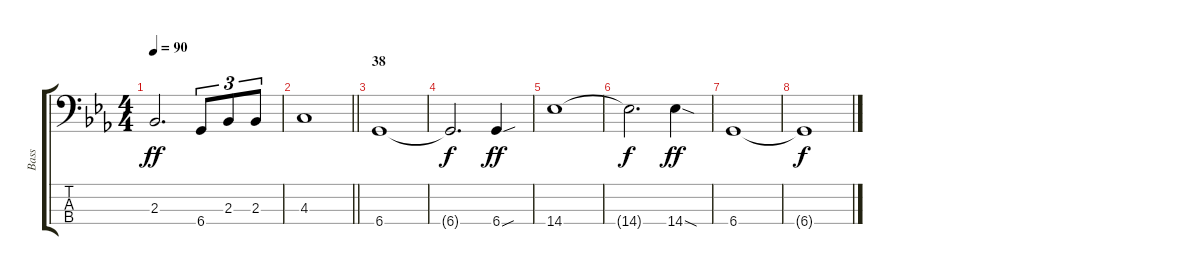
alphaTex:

\track ("Bass" "Bass") {instrument electricbasspick}
\staff {score tabs}
\tuning (Gb2 Db2 Ab1 Db1) {hide}
\ts (4 4)
\tempo 90
\clef f4
\ks eb
2.3.2{d dy ff} 6.4.8{tu (3 2)} 2.3.8{tu (3 2)} 2.3.8{tu (3 2)} |
\barLineRight lightlight
4.3.1 |
\section ("" "38")
6.4.1 |
6.4{t}.2{d dy f} 6.4{sou}.4{dy ff} |
14.4.1 |
14.4{t}.2{d dy f} 14.4{sod}.4{dy ff} |
6.4.1 |
6.4{t}.1{dy f}
